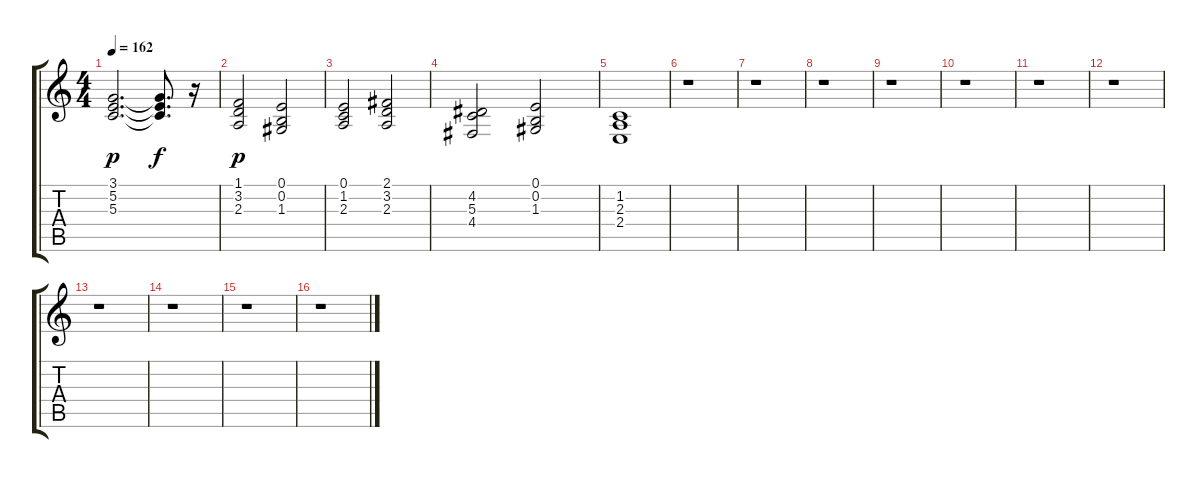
\track "" {instrument frenchhorn}
\staff {score tabs}
\tuning (E4 B3 G3 D3 A2 E2) {hide}
\ts (4 4)
\tempo 162
\clef g2
\ks c
(3.1 5.2 5.3).2{d dy p} (3.1{t} 5.2{t} 5.3{t}).8{d dy f} r.16 |
(1.1 3.2 2.3).2{dy p} (0.1 0.2 1.3).2 |
(0.1 1.2 2.3).2 (2.1 3.2 2.3).2 |
(4.2 5.3 4.4).2 (0.1 0.2 1.3).2 |
(1.2 2.3 2.4).1 |
r.1 |
r.1 |
r.1 |
r.1 |
r.1 |
r.1 |
r.1 |
r.1 |
r.1 |
r.1 |
r.1
